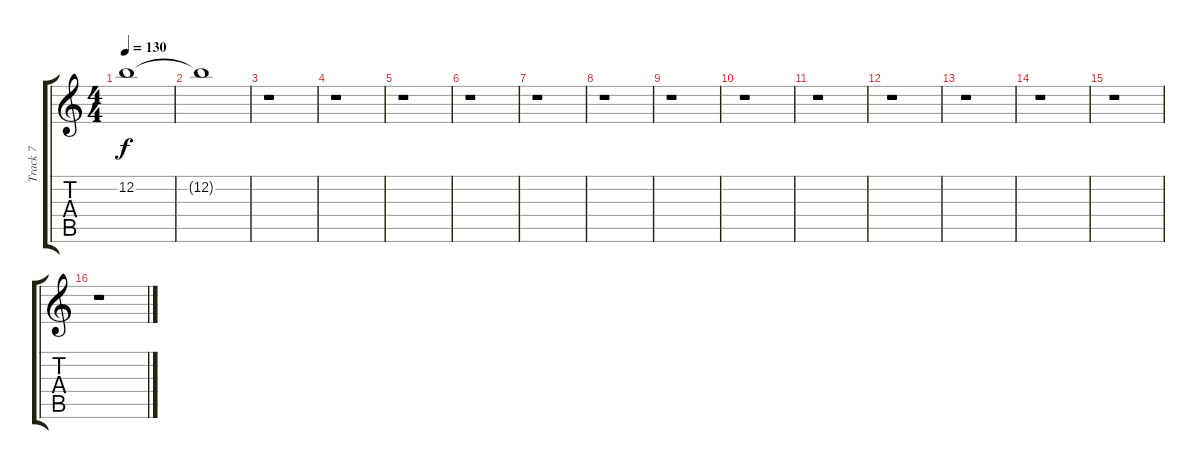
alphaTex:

\track ("Track 7" "Track 7") {instrument overdrivenguitar}
\staff {score tabs}
\tuning (E4 B3 G3 D3 A2 E2) {hide}
\ts (4 4)
\tempo 130
\clef g2
\ks c
12.2{t}.1{dy f} |
12.2{t}.1 |
r.1 |
r.1 |
r.1 |
r.1 |
r.1 |
r.1 |
r.1 |
r.1 |
r.1 |
r.1 |
r.1 |
r.1 |
r.1 |
r.1
